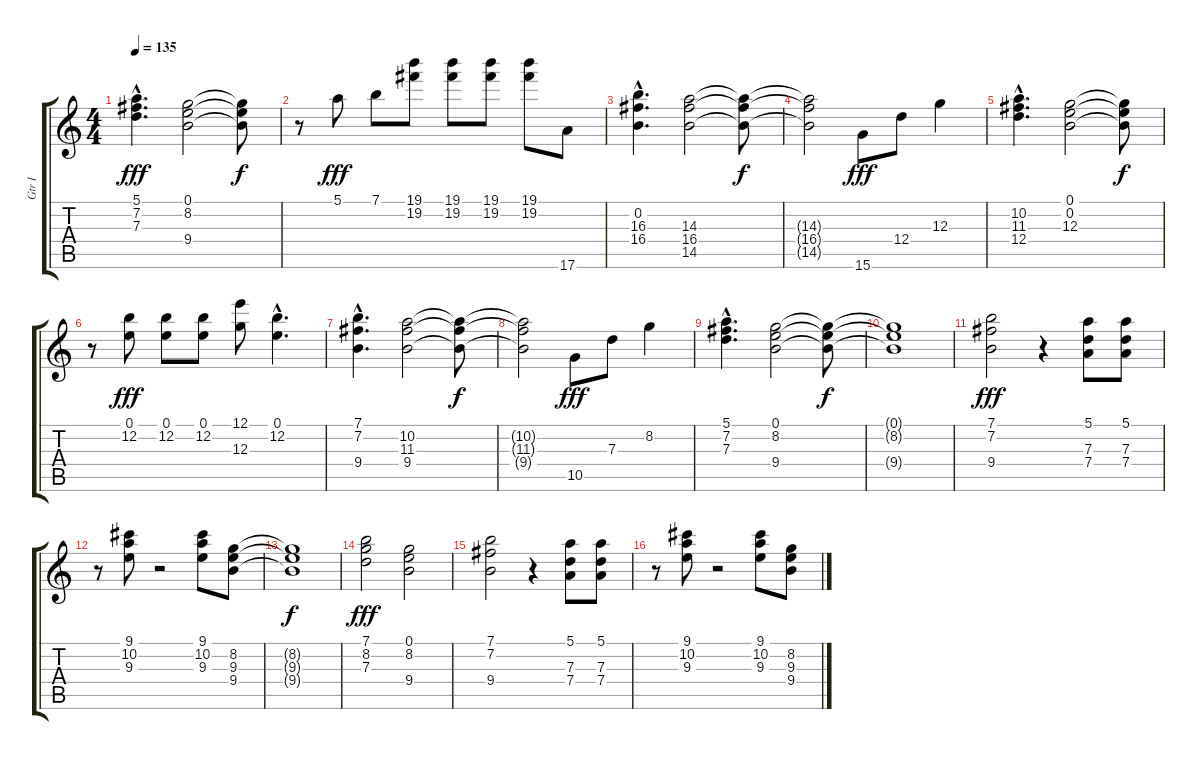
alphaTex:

\track ("Gtr I" "Gtr I") {instrument distortionguitar}
\staff {score tabs}
\tuning (E4 B3 G3 D3 A2 E2) {hide}
\ts (4 4)
\tempo 135
\clef g2
\ks c
(5.1{hac} 7.2{hac} 7.3{hac}).4{d dy fff} (0.1 8.2 9.4).2 (0.1{t} 8.2{t} 9.4{t}).8{dy f} |
r.8 5.1.8{dy fff} 7.1.8 (19.1 19.2).8 (19.1 19.2).8 (19.1 19.2).8 (19.1 19.2).8 17.6.8 |
(0.2{hac} 16.3{hac} 16.4{hac}).4{d} (14.3 16.4 14.5).2 (14.3{t} 16.4{t} 14.5{t}).8{dy f} |
(14.3{t} 16.4{t} 14.5{t}).2 15.6.8{dy fff} 12.4.8 12.3.4 |
(10.2{hac} 11.3{hac} 12.4{hac}).4{d} (0.1 0.2 12.3).2 (0.1{t} 0.2{t} 12.3{t}).8{dy f} |
r.8 (0.1 12.2).8{dy fff} (0.1 12.2).8 (0.1 12.2).8 (12.1 12.3).8 (0.1{hac} 12.2{hac}).4{d} |
(7.1{hac} 7.2{hac} 9.4{hac}).4{d} (10.2 11.3 9.4).2 (10.2{t} 11.3{t} 9.4{t}).8{dy f} |
(10.2{t} 11.3{t} 9.4{t}).2 10.5.8{dy fff} 7.3.8 8.2.4 |
(5.1{hac} 7.2{hac} 7.3{hac}).4{d} (0.1 8.2 9.4).2 (0.1{t} 8.2{t} 9.4{t}).8{dy f} |
(0.1{t} 8.2{t} 9.4{t}).1 |
(7.1 7.2 9.4).2{dy fff} r.4 (5.1 7.3 7.4).8 (5.1 7.3 7.4).8 |
r.8 (9.1 10.2 9.3).8 r.2 (9.1 10.2 9.3).8 (8.2 9.3 9.4).8 |
(8.2{t} 9.3{t} 9.4{t}).1{dy f} |
(7.1 8.2 7.3).2{dy fff} (0.1 8.2 9.4).2 |
(7.1 7.2 9.4).2 r.4 (5.1 7.3 7.4).8 (5.1 7.3 7.4).8 |
r.8 (9.1 10.2 9.3).8 r.2 (9.1 10.2 9.3).8 (8.2 9.3 9.4).8
